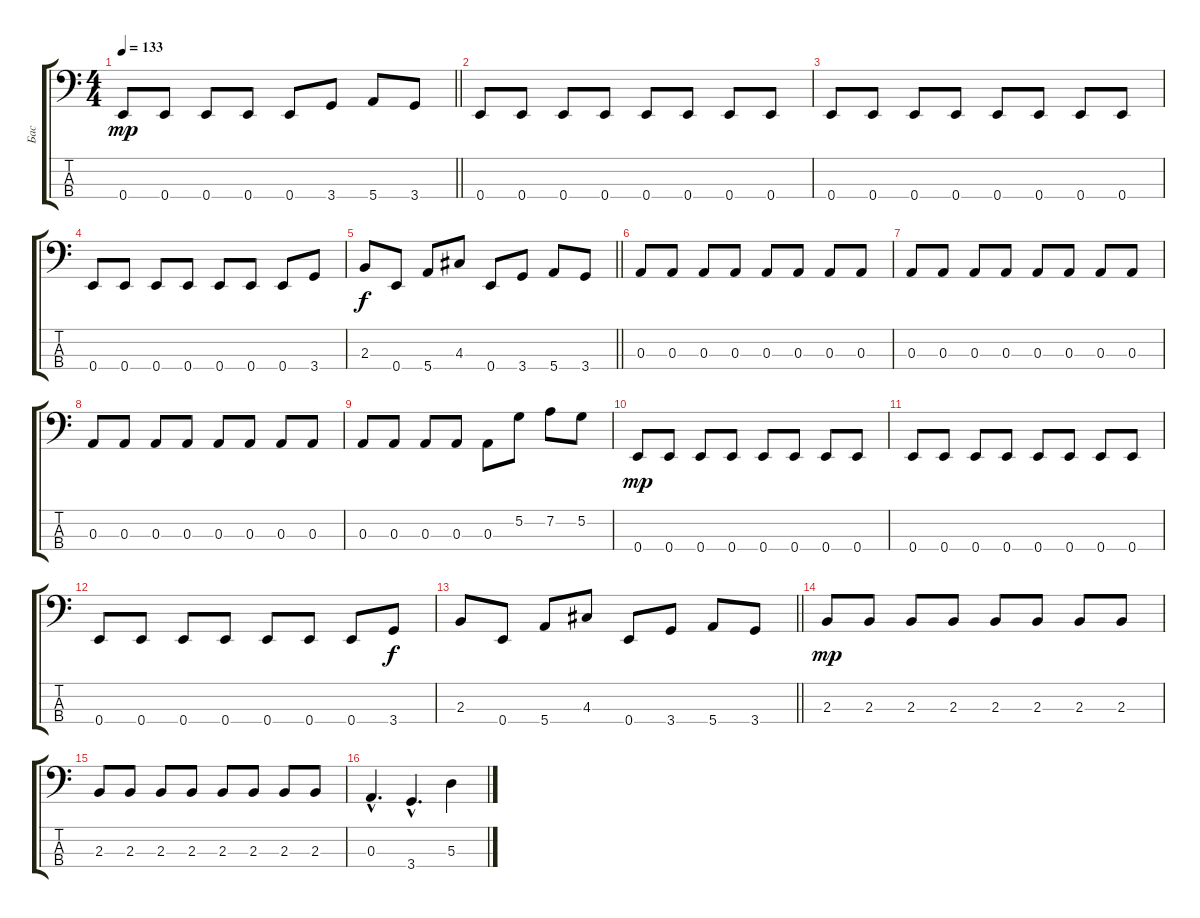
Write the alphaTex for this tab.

\track ("Бас" "Бас") {instrument electricbasspick}
\staff {score tabs}
\tuning (G2 D2 A1 E1) {hide}
\ts (4 4)
\tempo 133
\clef f4
\barLineRight lightlight
\ks c
0.4.8{dy mp} 0.4.8 0.4.8 0.4.8 0.4.8 3.4.8 5.4.8 3.4.8 |
0.4.8 0.4.8 0.4.8 0.4.8 0.4.8 0.4.8 0.4.8 0.4.8 |
0.4.8 0.4.8 0.4.8 0.4.8 0.4.8 0.4.8 0.4.8 0.4.8 |
0.4.8 0.4.8 0.4.8 0.4.8 0.4.8 0.4.8 0.4.8 3.4.8 |
\barLineRight lightlight
2.3.8{dy f} 0.4.8 5.4.8 4.3.8 0.4.8 3.4.8 5.4.8 3.4.8 |
0.3.8 0.3.8 0.3.8 0.3.8 0.3.8 0.3.8 0.3.8 0.3.8 |
0.3.8 0.3.8 0.3.8 0.3.8 0.3.8 0.3.8 0.3.8 0.3.8 |
0.3.8 0.3.8 0.3.8 0.3.8 0.3.8 0.3.8 0.3.8 0.3.8 |
0.3.8 0.3.8 0.3.8 0.3.8 0.3.8 5.2.8 7.2.8 5.2.8 |
0.4.8{dy mp} 0.4.8 0.4.8 0.4.8 0.4.8 0.4.8 0.4.8 0.4.8 |
0.4.8 0.4.8 0.4.8 0.4.8 0.4.8 0.4.8 0.4.8 0.4.8 |
0.4.8 0.4.8 0.4.8 0.4.8 0.4.8 0.4.8 0.4.8 3.4.8{dy f} |
\barLineRight lightlight
2.3.8 0.4.8 5.4.8 4.3.8 0.4.8 3.4.8 5.4.8 3.4.8 |
\section ("" "")
2.3.8{dy mp} 2.3.8 2.3.8 2.3.8 2.3.8 2.3.8 2.3.8 2.3.8 |
2.3.8 2.3.8 2.3.8 2.3.8 2.3.8 2.3.8 2.3.8 2.3.8 |
0.3{hac}.4{d} 3.4{hac}.4{d} 5.3.4
